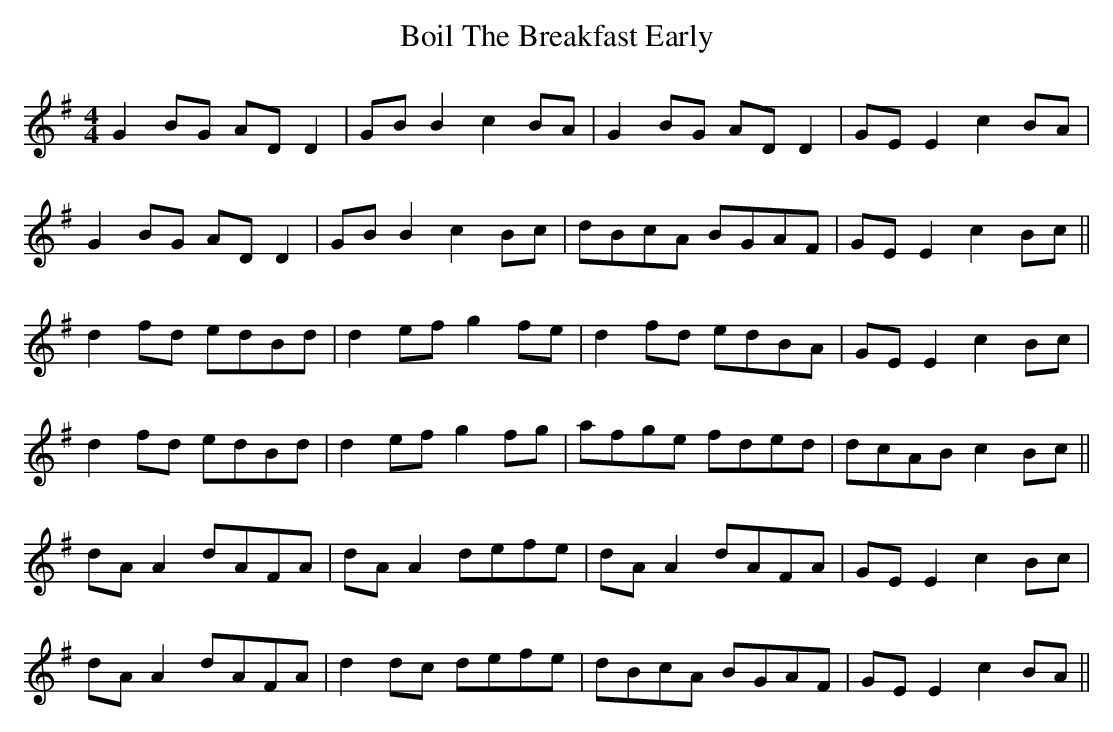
X:1
T: Boil The Breakfast Early
M: 4/4
L: 1/8
K: Gmaj
G2 BG AD D2|GB B2 c2BA|G2 BG AD D2|GE E2 c2BA|
G2 BG AD D2|GB B2 c2 Bc|dBcA BGAF|GE E2 c2 Bc||
d2 fd edBd|d2 ef g2 fe|d2 fd edBA|GE E2 c2 Bc|
d2 fd edBd|d2 ef g2 fg|afge fded|dcAB c2 Bc||
dA A2 dAFA|dA A2 defe|dA A2 dAFA|GE E2 c2 Bc|
dA A2 dAFA|d2 dc defe|dBcA BGAF|GE E2 c2 BA||
